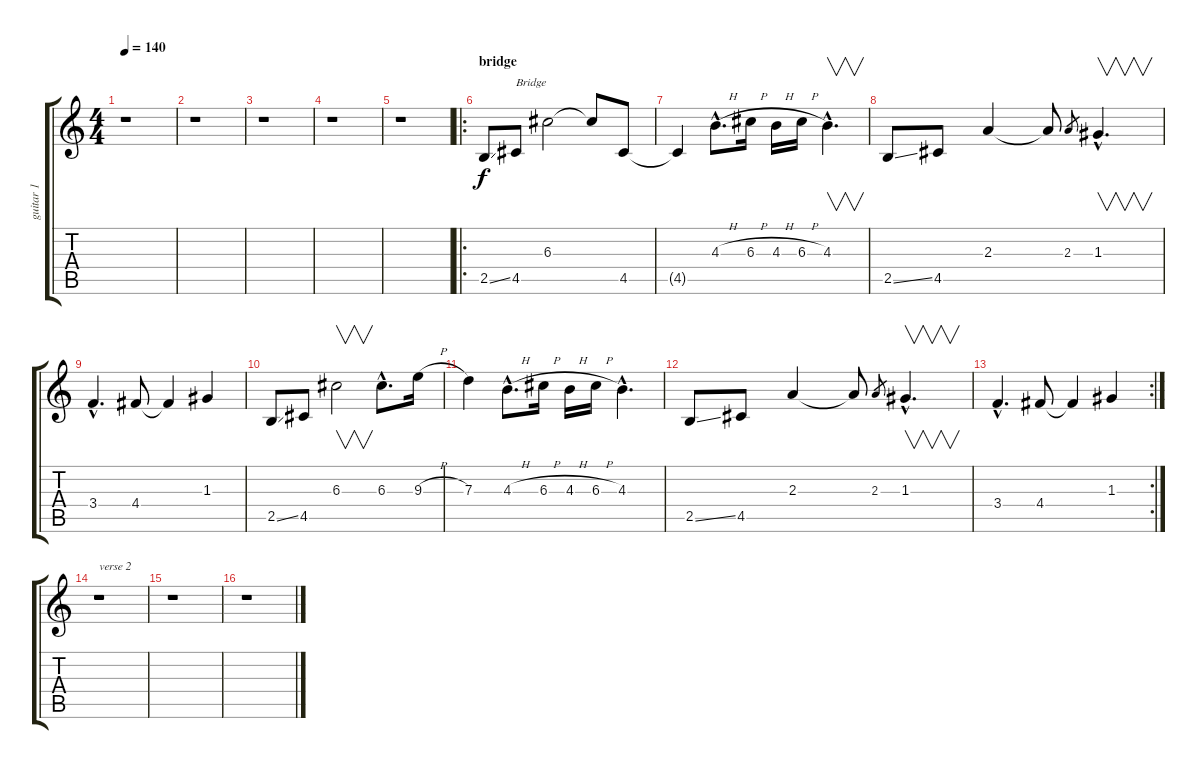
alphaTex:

\track ("guitar 1" "guitar 1") {instrument overdrivenguitar}
\staff {score tabs}
\tuning (E4 B3 G3 D3 A2 E2) {hide}
\ts (4 4)
\tempo 140
\clef g2
\ks c
r.1{dy f} |
r.1 |
r.1 |
r.1 |
r.1 |
\ro
\section ("" "bridge")
2.5{ss}.8 4.5.8{txt "Bridge"} 6.3.2 6.3{t}.8 4.5.8 |
4.5{t}.4 4.3{h hac}.8{d} 6.3{h}.16 4.3{h}.16 6.3{h}.16 4.3{hac}.4{v d} |
2.5{ss}.8 4.5.8 2.3.4 2.3{t}.8 2.3.8{gr} 1.3{hac}.4{v d} |
3.4{hac}.4{d} 4.4.8 4.4{t}.4 1.3.4 |
2.5{ss}.8 4.5.8 6.3.2{v} 6.3{hac}.8{d} 9.3{h}.16 |
7.3.4 4.3{h hac}.8{d} 6.3{h}.16 4.3{h}.16 6.3{h}.16 4.3{hac}.4{d} |
2.5{ss}.8 4.5.8 2.3.4 2.3{t}.8 2.3.8{gr} 1.3{hac}.4{v d} |
\rc 2
3.4{hac}.4{d} 4.4.8 4.4{t}.4 1.3.4 |
r.1{txt "verse 2"} |
r.1 |
r.1
